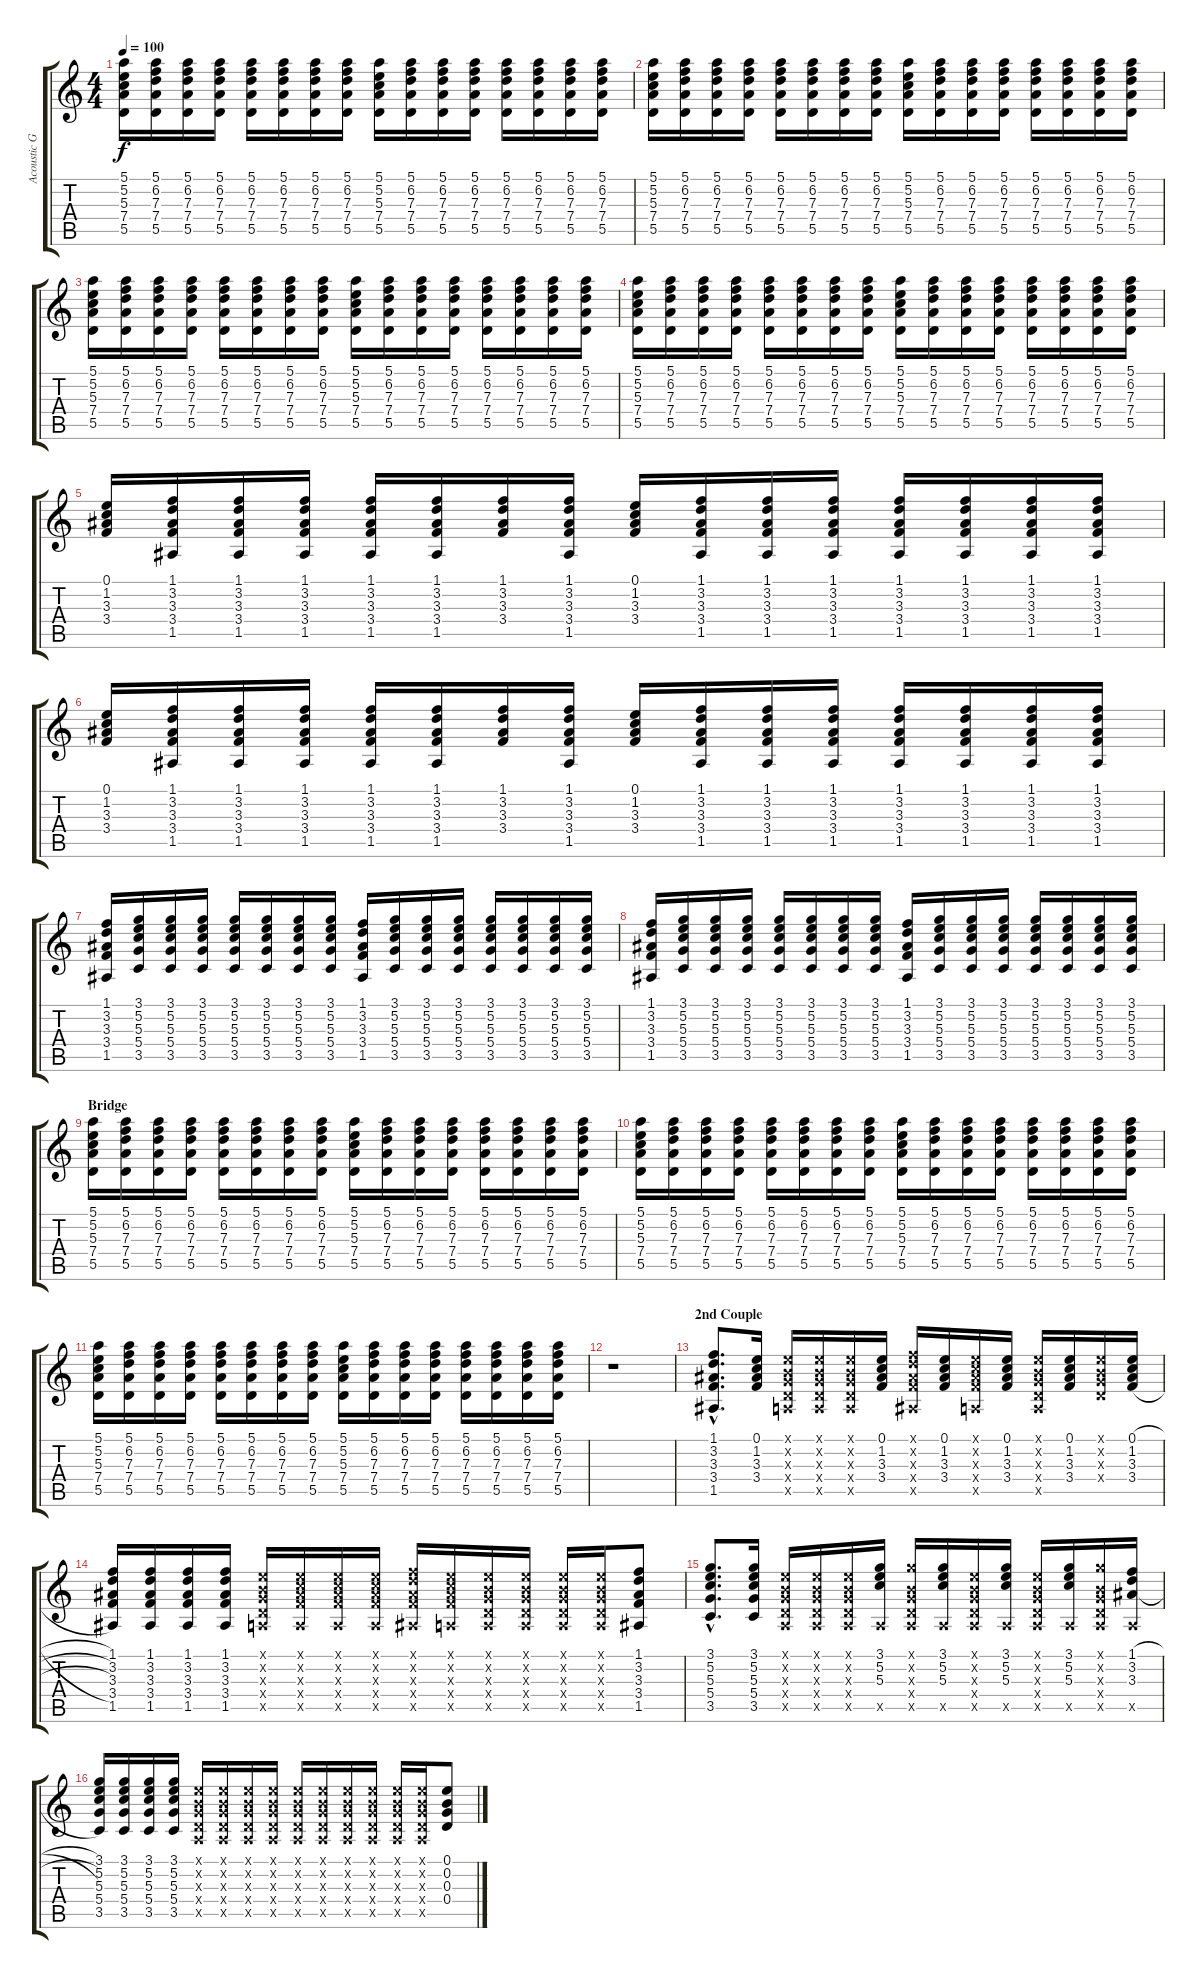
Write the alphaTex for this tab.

\track ("Acoustic Guitar II" "Acoustic G") {instrument acousticguitarnylon}
\staff {score tabs}
\tuning (E4 B3 G3 D3 A2 E2) {hide}
\ts (4 4)
\tempo 100
\clef g2
\ks c
(5.1 5.2 5.3 7.4 5.5).16{dy f} (5.1 6.2 7.3 7.4 5.5).16 (5.1 6.2 7.3 7.4 5.5).16 (5.1 6.2 7.3 7.4 5.5).16 (5.1 6.2 7.3 7.4 5.5).16 (5.1 6.2 7.3 7.4 5.5).16 (5.1 6.2 7.3 7.4 5.5).16 (5.1 6.2 7.3 7.4 5.5).16 (5.1 5.2 5.3 7.4 5.5).16 (5.1 6.2 7.3 7.4 5.5).16 (5.1 6.2 7.3 7.4 5.5).16 (5.1 6.2 7.3 7.4 5.5).16 (5.1 6.2 7.3 7.4 5.5).16 (5.1 6.2 7.3 7.4 5.5).16 (5.1 6.2 7.3 7.4 5.5).16 (5.1 6.2 7.3 7.4 5.5).16 |
(5.1 5.2 5.3 7.4 5.5).16 (5.1 6.2 7.3 7.4 5.5).16 (5.1 6.2 7.3 7.4 5.5).16 (5.1 6.2 7.3 7.4 5.5).16 (5.1 6.2 7.3 7.4 5.5).16 (5.1 6.2 7.3 7.4 5.5).16 (5.1 6.2 7.3 7.4 5.5).16 (5.1 6.2 7.3 7.4 5.5).16 (5.1 5.2 5.3 7.4 5.5).16 (5.1 6.2 7.3 7.4 5.5).16 (5.1 6.2 7.3 7.4 5.5).16 (5.1 6.2 7.3 7.4 5.5).16 (5.1 6.2 7.3 7.4 5.5).16 (5.1 6.2 7.3 7.4 5.5).16 (5.1 6.2 7.3 7.4 5.5).16 (5.1 6.2 7.3 7.4 5.5).16 |
(5.1 5.2 5.3 7.4 5.5).16 (5.1 6.2 7.3 7.4 5.5).16 (5.1 6.2 7.3 7.4 5.5).16 (5.1 6.2 7.3 7.4 5.5).16 (5.1 6.2 7.3 7.4 5.5).16 (5.1 6.2 7.3 7.4 5.5).16 (5.1 6.2 7.3 7.4 5.5).16 (5.1 6.2 7.3 7.4 5.5).16 (5.1 5.2 5.3 7.4 5.5).16 (5.1 6.2 7.3 7.4 5.5).16 (5.1 6.2 7.3 7.4 5.5).16 (5.1 6.2 7.3 7.4 5.5).16 (5.1 6.2 7.3 7.4 5.5).16 (5.1 6.2 7.3 7.4 5.5).16 (5.1 6.2 7.3 7.4 5.5).16 (5.1 6.2 7.3 7.4 5.5).16 |
(5.1 5.2 5.3 7.4 5.5).16 (5.1 6.2 7.3 7.4 5.5).16 (5.1 6.2 7.3 7.4 5.5).16 (5.1 6.2 7.3 7.4 5.5).16 (5.1 6.2 7.3 7.4 5.5).16 (5.1 6.2 7.3 7.4 5.5).16 (5.1 6.2 7.3 7.4 5.5).16 (5.1 6.2 7.3 7.4 5.5).16 (5.1 5.2 5.3 7.4 5.5).16 (5.1 6.2 7.3 7.4 5.5).16 (5.1 6.2 7.3 7.4 5.5).16 (5.1 6.2 7.3 7.4 5.5).16 (5.1 6.2 7.3 7.4 5.5).16 (5.1 6.2 7.3 7.4 5.5).16 (5.1 6.2 7.3 7.4 5.5).16 (5.1 6.2 7.3 7.4 5.5).16 |
(0.1 1.2 3.3 3.4).16 (1.1 3.2 3.3 3.4 1.5).16 (1.1 3.2 3.3 3.4 1.5).16 (1.1 3.2 3.3 3.4 1.5).16 (1.1 3.2 3.3 3.4 1.5).16 (1.1 3.2 3.3 3.4 1.5).16 (1.1 3.2 3.3 3.4).16 (1.1 3.2 3.3 3.4 1.5).16 (0.1 1.2 3.3 3.4).16 (1.1 3.2 3.3 3.4 1.5).16 (1.1 3.2 3.3 3.4 1.5).16 (1.1 3.2 3.3 3.4 1.5).16 (1.1 3.2 3.3 3.4 1.5).16 (1.1 3.2 3.3 3.4 1.5).16 (1.1 3.2 3.3 3.4 1.5).16 (1.1 3.2 3.3 3.4 1.5).16 |
(0.1 1.2 3.3 3.4).16 (1.1 3.2 3.3 3.4 1.5).16 (1.1 3.2 3.3 3.4 1.5).16 (1.1 3.2 3.3 3.4 1.5).16 (1.1 3.2 3.3 3.4 1.5).16 (1.1 3.2 3.3 3.4 1.5).16 (1.1 3.2 3.3 3.4).16 (1.1 3.2 3.3 3.4 1.5).16 (0.1 1.2 3.3 3.4).16 (1.1 3.2 3.3 3.4 1.5).16 (1.1 3.2 3.3 3.4 1.5).16 (1.1 3.2 3.3 3.4 1.5).16 (1.1 3.2 3.3 3.4 1.5).16 (1.1 3.2 3.3 3.4 1.5).16 (1.1 3.2 3.3 3.4 1.5).16 (1.1 3.2 3.3 3.4 1.5).16 |
(1.1 3.2 3.3 3.4 1.5).16 (3.1 5.2 5.3 5.4 3.5).16 (3.1 5.2 5.3 5.4 3.5).16 (3.1 5.2 5.3 5.4 3.5).16 (3.1 5.2 5.3 5.4 3.5).16 (3.1 5.2 5.3 5.4 3.5).16 (3.1 5.2 5.3 5.4 3.5).16 (3.1 5.2 5.3 5.4 3.5).16 (1.1 3.2 3.3 3.4 1.5).16 (3.1 5.2 5.3 5.4 3.5).16 (3.1 5.2 5.3 5.4 3.5).16 (3.1 5.2 5.3 5.4 3.5).16 (3.1 5.2 5.3 5.4 3.5).16 (3.1 5.2 5.3 5.4 3.5).16 (3.1 5.2 5.3 5.4 3.5).16 (3.1 5.2 5.3 5.4 3.5).16 |
(1.1 3.2 3.3 3.4 1.5).16 (3.1 5.2 5.3 5.4 3.5).16 (3.1 5.2 5.3 5.4 3.5).16 (3.1 5.2 5.3 5.4 3.5).16 (3.1 5.2 5.3 5.4 3.5).16 (3.1 5.2 5.3 5.4 3.5).16 (3.1 5.2 5.3 5.4 3.5).16 (3.1 5.2 5.3 5.4 3.5).16 (1.1 3.2 3.3 3.4 1.5).16 (3.1 5.2 5.3 5.4 3.5).16 (3.1 5.2 5.3 5.4 3.5).16 (3.1 5.2 5.3 5.4 3.5).16 (3.1 5.2 5.3 5.4 3.5).16 (3.1 5.2 5.3 5.4 3.5).16 (3.1 5.2 5.3 5.4 3.5).16 (3.1 5.2 5.3 5.4 3.5).16 |
\section ("" "Bridge")
(5.1 5.2 5.3 7.4 5.5).16 (5.1 6.2 7.3 7.4 5.5).16 (5.1 6.2 7.3 7.4 5.5).16 (5.1 6.2 7.3 7.4 5.5).16 (5.1 6.2 7.3 7.4 5.5).16 (5.1 6.2 7.3 7.4 5.5).16 (5.1 6.2 7.3 7.4 5.5).16 (5.1 6.2 7.3 7.4 5.5).16 (5.1 5.2 5.3 7.4 5.5).16 (5.1 6.2 7.3 7.4 5.5).16 (5.1 6.2 7.3 7.4 5.5).16 (5.1 6.2 7.3 7.4 5.5).16 (5.1 6.2 7.3 7.4 5.5).16 (5.1 6.2 7.3 7.4 5.5).16 (5.1 6.2 7.3 7.4 5.5).16 (5.1 6.2 7.3 7.4 5.5).16 |
(5.1 5.2 5.3 7.4 5.5).16 (5.1 6.2 7.3 7.4 5.5).16 (5.1 6.2 7.3 7.4 5.5).16 (5.1 6.2 7.3 7.4 5.5).16 (5.1 6.2 7.3 7.4 5.5).16 (5.1 6.2 7.3 7.4 5.5).16 (5.1 6.2 7.3 7.4 5.5).16 (5.1 6.2 7.3 7.4 5.5).16 (5.1 5.2 5.3 7.4 5.5).16 (5.1 6.2 7.3 7.4 5.5).16 (5.1 6.2 7.3 7.4 5.5).16 (5.1 6.2 7.3 7.4 5.5).16 (5.1 6.2 7.3 7.4 5.5).16 (5.1 6.2 7.3 7.4 5.5).16 (5.1 6.2 7.3 7.4 5.5).16 (5.1 6.2 7.3 7.4 5.5).16 |
(5.1 5.2 5.3 7.4 5.5).16 (5.1 6.2 7.3 7.4 5.5).16 (5.1 6.2 7.3 7.4 5.5).16 (5.1 6.2 7.3 7.4 5.5).16 (5.1 6.2 7.3 7.4 5.5).16 (5.1 6.2 7.3 7.4 5.5).16 (5.1 6.2 7.3 7.4 5.5).16 (5.1 6.2 7.3 7.4 5.5).16 (5.1 5.2 5.3 7.4 5.5).16 (5.1 6.2 7.3 7.4 5.5).16 (5.1 6.2 7.3 7.4 5.5).16 (5.1 6.2 7.3 7.4 5.5).16 (5.1 6.2 7.3 7.4 5.5).16 (5.1 6.2 7.3 7.4 5.5).16 (5.1 6.2 7.3 7.4 5.5).16 (5.1 6.2 7.3 7.4 5.5).16 |
r.1 |
\section ("" "2nd Couple")
(1.1{hac} 3.2{hac} 3.3{hac} 3.4{hac} 1.5{hac}).8{d volume 4} (0.1 1.2 3.3 3.4).16 (0.1{x} 0.2{x} 0.3{x} 0.4{x} 0.5{x}).16 (0.1{x} 0.2{x} 0.3{x} 0.4{x} 0.5{x}).16 (0.1{x} 0.2{x} 0.3{x} 0.4{x} 0.5{x}).16 (0.1 1.2 3.3 3.4).16 (1.1{x} 3.2{x} 3.3{x} 3.4{x} 1.5{x}).16 (0.1 1.2 3.3 3.4).16 (0.1{x} 1.2{x} 3.3{x} 3.4{x} 0.5{x}).16 (0.1 1.2 3.3 3.4).16 (0.1{x} 0.2{x} 0.3{x} 0.4{x} 0.5{x}).16 (0.1 1.2 3.3 3.4).16 (0.1{x} 0.2{x} 0.3{x} 0.4{x}).16 (0.1{h} 1.2{h} 3.3{h} 3.4{h}).16 |
(1.1 3.2 3.3 3.4 1.5).16 (1.1 3.2 3.3 3.4 1.5).16 (1.1 3.2 3.3 3.4 1.5).16 (1.1 3.2 3.3 3.4 1.5).16 (0.1{x} 0.2{x} 0.3{x} 0.4{x} 0.5{x}).16 (0.1{x} 1.2{x} 3.3{x} 3.4{x} 0.5{x}).16 (0.1{x} 1.2{x} 3.3{x} 3.4{x} 0.5{x}).16 (0.1{x} 1.2{x} 3.3{x} 3.4{x} 0.5{x}).16 (1.1{x} 3.2{x} 3.3{x} 3.4{x} 1.5{x}).16 (0.1{x} 1.2{x} 3.3{x} 3.4{x} 0.5{x}).16 (0.1{x} 0.2{x} 0.3{x} 0.4{x} 0.5{x}).16 (0.1{x} 0.2{x} 0.3{x} 0.4{x} 0.5{x}).16 (0.1{x} 0.2{x} 0.3{x} 0.4{x} 0.5{x}).16 (0.1{x} 0.2{x} 0.3{x} 0.4{x} 0.5{x}).16 (1.1 3.2 3.3 3.4 1.5).8 |
(3.1{hac} 5.2{hac} 5.3{hac} 5.4{hac} 3.5{hac}).8{d} (3.1 5.2 5.3 5.4 3.5).16 (0.1{x} 0.2{x} 0.3{x} 0.4{x} 0.5{x}).16 (0.1{x} 0.2{x} 0.3{x} 0.4{x} 0.5{x}).16 (0.1{x} 0.2{x} 0.3{x} 0.4{x} 0.5{x}).16 (3.1 5.2 5.3 0.5{x}).16 (3.1{x} 0.2{x} 0.3{x} 0.4{x} 0.5{x}).16 (3.1 5.2 5.3 0.5{x}).16 (0.1{x} 0.2{x} 0.3{x} 0.4{x} 0.5{x}).16 (3.1 5.2 5.3 0.5{x}).16 (0.1{x} 0.2{x} 0.3{x} 0.4{x} 0.5{x}).16 (3.1 5.2 5.3 0.5{x}).16 (3.1{x} 0.2{x} 0.3{x} 0.4{x} 0.5{x}).16 (1.1{h} 3.2{h} 3.3{h} 0.5{x}).16 |
(3.1 5.2 5.3 5.4 3.5).16 (3.1 5.2 5.3 5.4 3.5).16 (3.1 5.2 5.3 5.4 3.5).16 (3.1 5.2 5.3 5.4 3.5).16 (0.1{x} 0.2{x} 0.3{x} 0.4{x} 0.5{x}).16 (0.1{x} 0.2{x} 0.3{x} 0.4{x} 0.5{x}).16 (0.1{x} 0.2{x} 0.3{x} 0.4{x} 0.5{x}).16 (0.1{x} 0.2{x} 0.3{x} 0.4{x} 0.5{x}).16 (0.1{x} 0.2{x} 0.3{x} 0.4{x} 0.5{x}).16 (0.1{x} 0.2{x} 0.3{x} 0.4{x} 0.5{x}).16 (0.1{x} 0.2{x} 0.3{x} 0.4{x} 0.5{x}).16 (0.1{x} 0.2{x} 0.3{x} 0.4{x} 0.5{x}).16 (0.1{x} 0.2{x} 0.3{x} 0.4{x} 0.5{x}).16 (0.1{x} 0.2{x} 0.3{x} 0.4{x} 0.5{x}).16 (0.1 0.2 0.3 0.4).8
